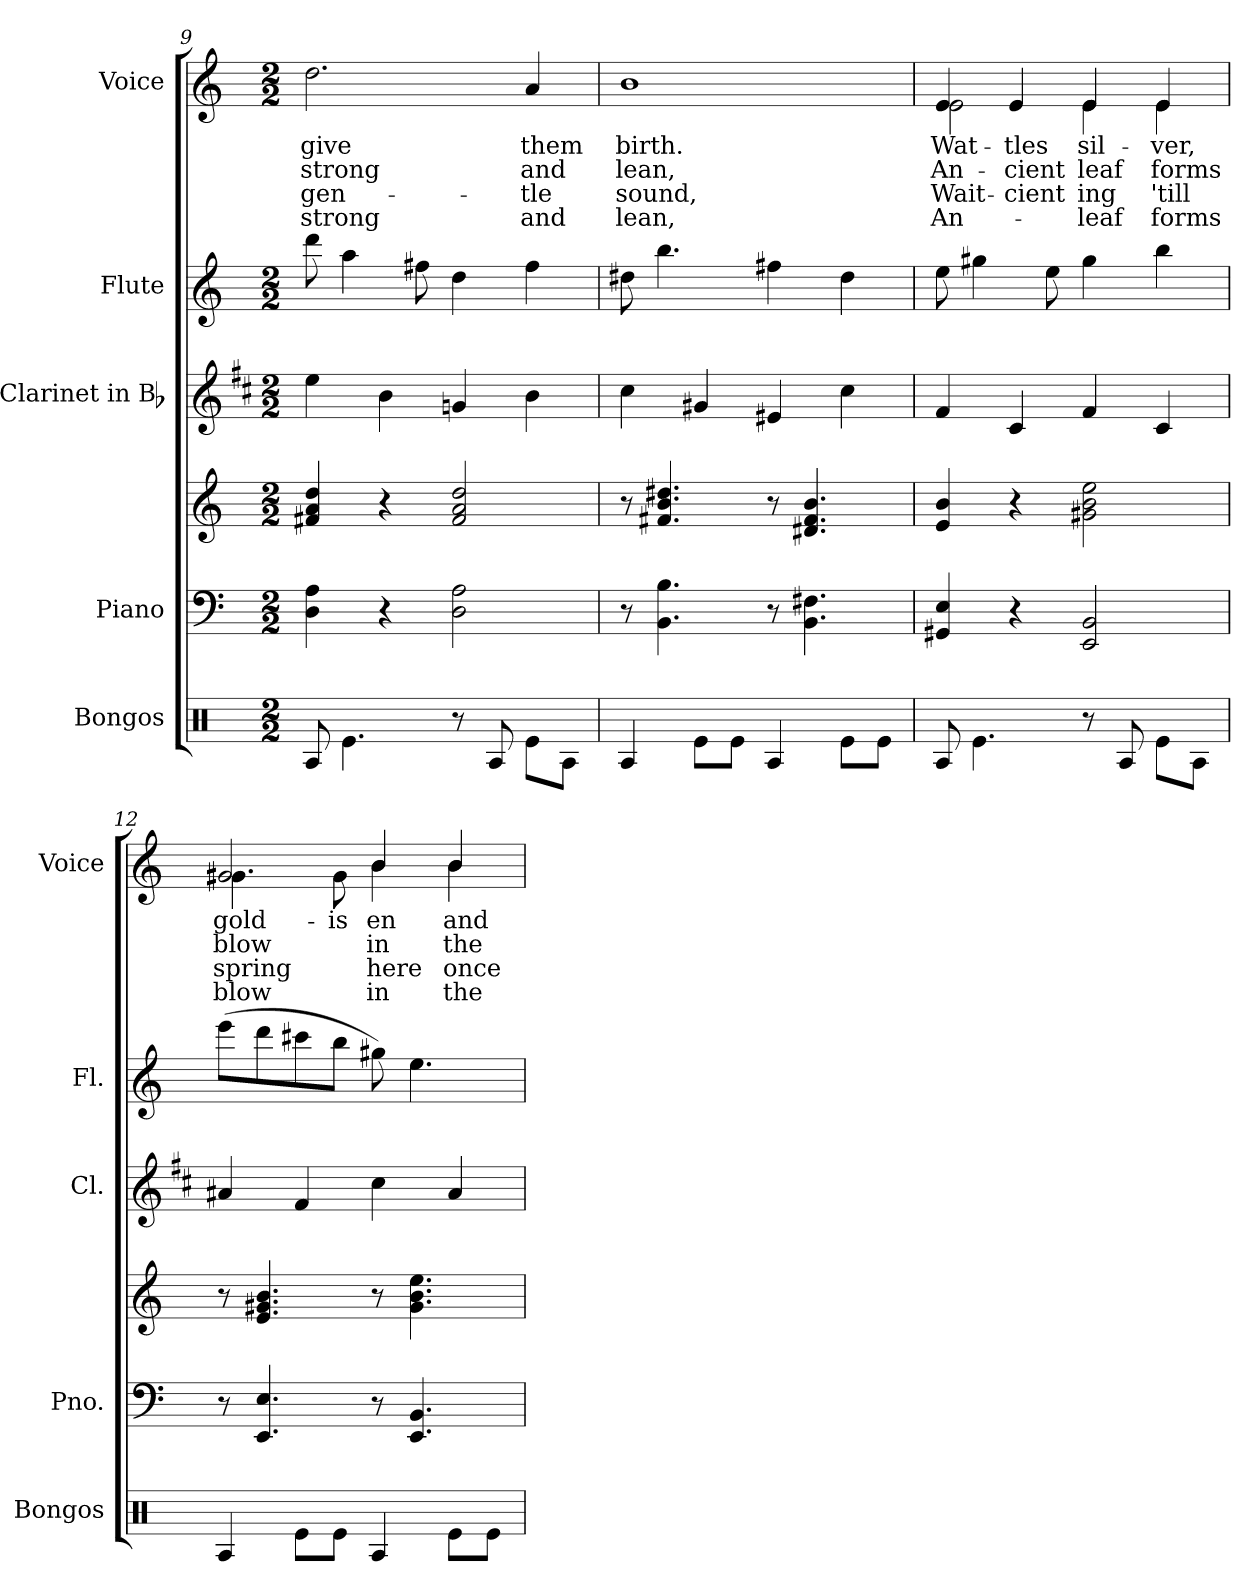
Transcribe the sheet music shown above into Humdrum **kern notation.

**kern	**kern	**kern	**kern	**kern	**kern	**text	**text	**text	**text
*part5	*part4	*part4	*part3	*part2	*part1	*part1	*part1	*part1	*part1
*staff6	*staff5	*staff4	*staff3	*staff2	*staff1	*staff1	*staff1	*staff1	*staff1
*I"Bongos	*I"Piano	*	*I"Clarinet in Bb	*I"Flute	*I"Voice	*	*	*	*
*I'Bongos	*I'Pno.	*	*I'Cl.	*I'Fl.	*I'Voice	*	*	*	*
*clefX	*clefF4	*clefG2	*clefG2	*clefG2	*clefG2	*	*	*	*
*	*	*	*ITrd1c2	*	*	*	*	*	*
*k[]	*k[]	*k[]	*k[]	*k[]	*k[]	*	*	*	*
*C:	*C:	*C:	*C:	*C:	*C:	*	*	*	*
*M2/2	*M2/2	*M2/2	*M2/2	*M2/2	*M2/2	*	*	*	*
=9	=9	=9	=9	=9	=9	=9	=9	=9	=9
!	!	!	!	!	!	!LO:LY:b:color=#000000	!LO:LY:b:color=#000000	!LO:LY:b:color=#000000	!LO:LY:b:color=#000000
8RAi/	4Di\ 4Ai	4f#Xi/ 4ai 4ddi	4ddi\	8dddi\	2.ddi\	give	strong	gen-	strong
4.Rei\	.	.	.	4aai\	.	.	.	.	.
.	4r	4r	4ai\	.	.	.	.	.	.
.	.	.	.	8ff#Xi\	.	.	.	.	.
8r	2Di\ 2Ai	2f#i/ 2ai 2ddi	4fni/	4ddi\	.	.	.	.	.
8RAi/	.	.	.	.	.	.	.	.	.
!	!	!	!	!	!	!LO:LY:b:color=#000000	!LO:LY:b:color=#000000	!LO:LY:b:color=#000000	!LO:LY:b:color=#000000
8Rei\L	.	.	4ai\	4ff#i\	4ai/	them	and	-tle	and
8RAi\J	.	.	.	.	.	.	.	.	.
=10	=10	=10	=10	=10	=10	=10	=10	=10	=10
!	!	!	!	!	!	!LO:LY:b:color=#000000	!LO:LY:b:color=#000000	!LO:LY:b:color=#000000	!LO:LY:b:color=#000000
4RAi/	8r	8r	4bi\	8dd#Xi\	1bi	birth.	lean,	sound,	lean,
.	4.BBi\ 4.Bi	4.f#Xi/ 4.bi 4.dd#Xi	.	4.bbi\	.	.	.	.	.
8Rei\L	.	.	4f#Xi/	.	.	.	.	.	.
8Rei\J	.	.	.	.	.	.	.	.	.
4RAi/	8r	8r	4d#Xi/	4ff#Xi\	.	.	.	.	.
.	4.BBi\ 4.F#Xi	4.d#Xi/ 4.f#i 4.bi	.	.	.	.	.	.	.
8Rei\L	.	.	4bi\	4dd#i\	.	.	.	.	.
8Rei\J	.	.	.	.	.	.	.	.	.
!!LO:PB:g=z
=11	=11	=11	=11	=11	=11	=11	=11	=11	=11
!	!	!	!	!	!	!LO:LY:b:color=#000000	!LO:LY:b:color=#000000	!LO:LY:b:color=#000000	!LO:LY:b:color=#000000
*	*	*	*	*	*^	*	*	*	*
8RAi/	4GG#Xi/ 4Ei	4ei/ 4bi	4ei/	8eei\	4ei/	2ei\	Wat-	An-	Wait-	An-
4.Rei\	.	.	.	4gg#Xi\	.	.	.	.	.	.
!	!	!	!	!	!	!	!LO:LY:b:color=#000000	!LO:LY:b:color=#000000	!LO:LY:b:color=#000000	!
.	4r	4r	4Bi/	.	4ei/	.	-tles	-cient	-cient	.
.	.	.	.	8eei\	.	.	.	.	.	.
!	!	!	!	!	!	!	!LO:LY:b:color=#000000	!LO:LY:b:color=#000000	!LO:LY:b:color=#000000	!LO:LY:b:color=#000000
8r	2EEi/ 2BBi	2g#Xi\ 2bi 2eei	4ei/	4gg#i\	4ei/	4ei\	sil-	leaf	-ing	leaf
8RAi/	.	.	.	.	.	.	.	.	.	.
!	!	!	!	!	!	!	!LO:LY:b:color=#000000	!LO:LY:b:color=#000000	!LO:LY:b:color=#000000	!LO:LY:b:color=#000000
8Rei\L	.	.	4Bi/	4bbi\	4ei/	4ei\	-ver,	forms	'till	forms
8RAi\J	.	.	.	.	.	.	.	.	.	.
=12	=12	=12	=12	=12	=12	=12	=12	=12	=12	=12
!	!	!	!	!	!	!	!LO:LY:b:color=#000000	!LO:LY:b:color=#000000	!LO:LY:b:color=#000000	!LO:LY:b:color=#000000
4RAi/	8r	8r	4g#Xi/	(8eeei\L	2g#Xi/	4.g#i\	gold-	blow	spring	blow
.	4.EEi/ 4.Ei	4.ei/ 4.g#Xi 4.bi	.	8dddi\	.	.	.	.	.	.
8Rei\L	.	.	4ei/	8ccc#Xi\	.	.	.	.	.	.
!	!	!	!	!	!	!	!LO:LY:b:color=#000000	!	!	!
8Rei\J	.	.	.	8bbi\J	.	8g#i\	is	.	.	.
!	!	!	!	!	!	!	!LO:LY:b:color=#000000	!LO:LY:b:color=#000000	!LO:LY:b:color=#000000	!LO:LY:b:color=#000000
4RAi/	8r	8r	4bi\	8gg#Xi\)	4bi/	4bi\	-en	in	here	in
.	4.EEi/ 4.BBi	4.g#i\ 4.bi 4.eei	.	4.eei\	.	.	.	.	.	.
!	!	!	!	!	!	!	!LO:LY:b:color=#000000	!LO:LY:b:color=#000000	!LO:LY:b:color=#000000	!LO:LY:b:color=#000000
8Rei\L	.	.	4g#i/	.	4bi/	4bi\	and	the	once	the
8Rei\J	.	.	.	.	.	.	.	.	.	.
*	*	*	*	*	*v	*v	*	*	*	*
=	=	=	=	=	=	=	=	=	=
*-	*-	*-	*-	*-	*-	*-	*-	*-	*-
